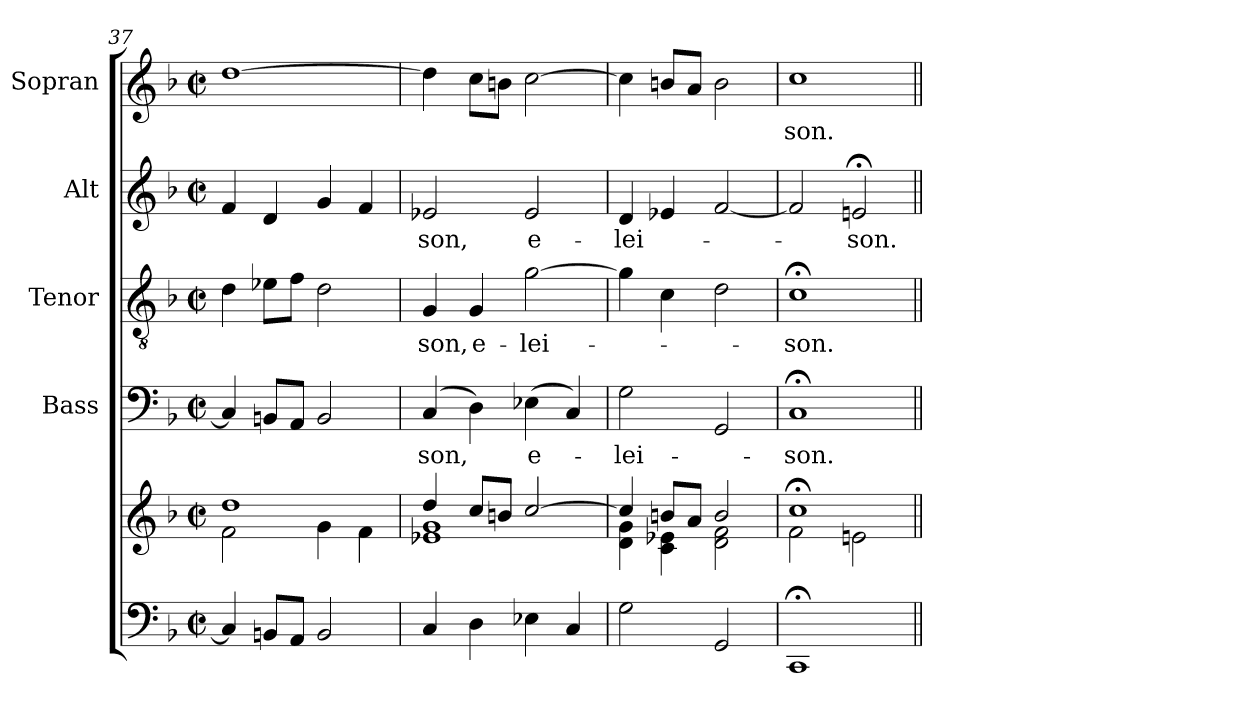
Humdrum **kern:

**kern	**kern	**kern	**text	**kern	**text	**kern	**text	**kern	**text
*part5	*part5	*part4	*part4	*part3	*part3	*part2	*part2	*part1	*part1
*staff6	*staff5	*staff4	*staff4	*staff3	*staff3	*staff2	*staff2	*staff1	*staff1
*	*	*I"Bass	*	*I"Tenor	*	*I"Alt	*	*I"Sopran	*
*	*	*I'B.	*	*I'T.	*	*I'A.	*	*I'S.	*
*clefF4	*clefG2	*clefF4	*	*clefGv2	*	*clefG2	*	*clefG2	*
*k[b-]	*k[b-]	*k[b-]	*	*k[b-]	*	*k[b-]	*	*k[b-]	*
*F:	*F:	*F:	*	*F:	*	*F:	*	*F:	*
*M2/2	*M2/2	*M2/2	*	*M2/2	*	*M2/2	*	*M2/2	*
*met(c|)	*met(c|)	*met(c|)	*	*met(c|)	*	*met(c|)	*	*met(c|)	*
=37	=37	=37	=37	=37	=37	=37	=37	=37	=37
*	*^	*	*	*	*	*	*	*	*
4C/]	1dd	2f\	4C/]	.	4d\	.	4f/	.	[1dd	.
8BBn/L	.	.	8BBn/L	.	8e-X\L	.	4d/	.	.	.
8AA/J	.	.	8AA/J	.	8f\J	.	.	.	.	.
2BB/	.	4g\	2BB/	.	2d\	.	4g/	.	.	.
.	.	4f\	.	.	.	.	4f/	.	.	.
=38	=38	=38	=38	=38	=38	=38	=38	=38	=38	=38
!	!	!	!	!LO:LY:b	!	!LO:LY:b	!	!LO:LY:b	!	!
4C/	4dd/	1e-X 1g	(4C/	-son,	4G/	-son,	2e-X/	-son,	4dd\]	.
!	!	!	!	!	!	!LO:LY:b	!	!	!	!
4D\	8cc/L	.	4D\)	.	4G/	e-	.	.	8cc\L	.
.	8bn/J	.	.	.	.	.	.	.	8bn\J	.
!	!	!	!	!LO:LY:b	!	!LO:LY:b	!	!LO:LY:b	!	!
4E-X\	[>2cc/	.	(>4E-X\	e-	[2g\	-lei-	2e-/	e-	[2cc\	.
4C/	.	.	4C/)	.	.	.	.	.	.	.
!!LO:LB:g=z
=39	=39	=39	=39	=39	=39	=39	=39	=39	=39	=39
!	!	!	!	!LO:LY:b	!	!	!	!LO:LY:b	!	!
2G\	4cc/]	4d\ 4g\	2G\	-lei-	4g\]	.	4d/	-lei-	4cc\]	.
.	8bn/L	4c\ 4e-X\	.	.	4c\	.	4e-X/	.	8bn/L	.
.	8a/J	.	.	.	.	.	.	.	8a/J	.
2GG/	2b/	2d\ 2f\	2GG/	.	2d\	.	[2f/	.	2b\	.
=40	=40	=40	=40	=40	=40	=40	=40	=40	=40	=40
!	!	!	!	!LO:LY:b	!	!LO:LY:b	!	!	!	!LO:LY:b
1CC;<	1cc;<	2f\	1C;<	-son.	1c;<	-son.	2f/]	.	1cc	-son.
!	!	!	!	!	!	!	!	!LO:LY:b	!	!
.	.	2en\	.	.	.	.	2en;</	-son.	.	.
*	*v	*v	*	*	*	*	*	*	*	*
=||	=||	=||	=||	=||	=||	=||	=||	=||	=||
*-	*-	*-	*-	*-	*-	*-	*-	*-	*-
